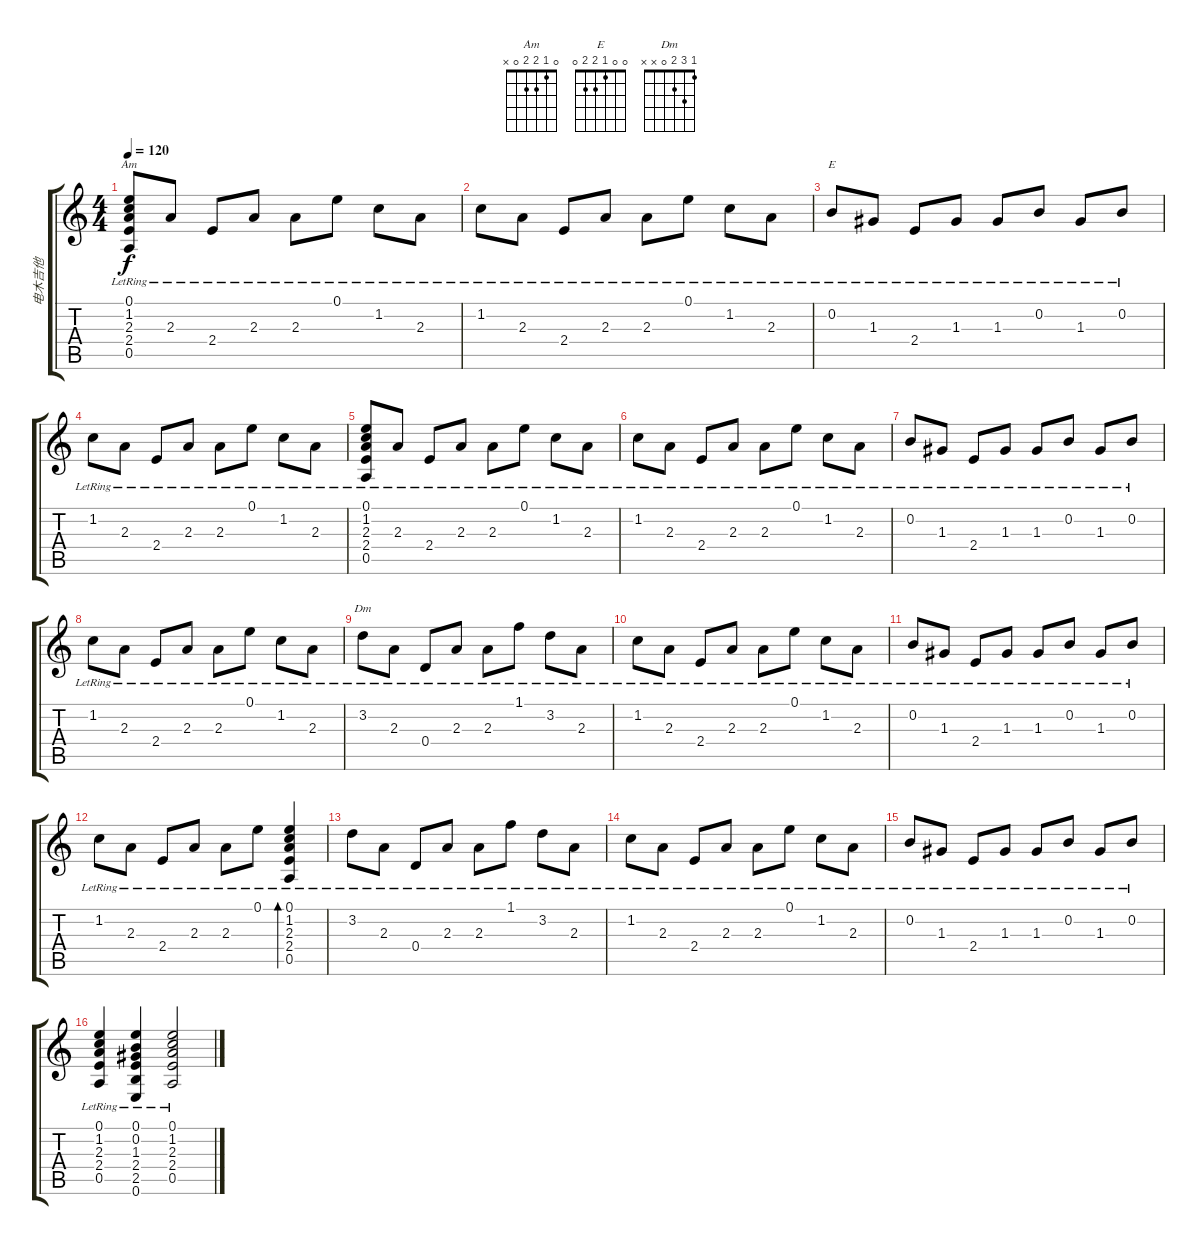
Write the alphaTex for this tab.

\track ("电木吉他" "电木吉他") {instrument acousticguitarsteel}
\staff {score tabs}
\tuning (E4 B3 G3 D3 A2 E2) {hide}
\chord ("Am" 0 1 2 2 0 x)
\chord ("E" 0 0 1 2 2 0)
\chord ("Dm" 1 3 2 0 x x)
\ts (4 4)
\tempo 120
\clef g2
\ks c
(0.1{lr} 1.2{lr} 2.3{lr} 2.4{lr} 0.5{lr}).8{ch "Am" dy f} 2.3{lr}.8 2.4{lr}.8 2.3{lr}.8 2.3{lr}.8 0.1{lr}.8 1.2{lr}.8 2.3{lr}.8 |
1.2{lr}.8 2.3{lr}.8 2.4{lr}.8 2.3{lr}.8 2.3{lr}.8 0.1{lr}.8 1.2{lr}.8 2.3{lr}.8 |
0.2{lr}.8{ch "E"} 1.3{lr}.8 2.4{lr}.8 1.3{lr}.8 1.3{lr}.8 0.2{lr}.8 1.3{lr}.8 0.2{lr}.8 |
1.2{lr}.8 2.3{lr}.8 2.4{lr}.8 2.3{lr}.8 2.3{lr}.8 0.1{lr}.8 1.2{lr}.8 2.3{lr}.8 |
(0.1{lr} 1.2{lr} 2.3{lr} 2.4{lr} 0.5{lr}).8 2.3{lr}.8 2.4{lr}.8 2.3{lr}.8 2.3{lr}.8 0.1{lr}.8 1.2{lr}.8 2.3{lr}.8 |
1.2{lr}.8 2.3{lr}.8 2.4{lr}.8 2.3{lr}.8 2.3{lr}.8 0.1{lr}.8 1.2{lr}.8 2.3{lr}.8 |
0.2{lr}.8 1.3{lr}.8 2.4{lr}.8 1.3{lr}.8 1.3{lr}.8 0.2{lr}.8 1.3{lr}.8 0.2{lr}.8 |
1.2{lr}.8 2.3{lr}.8 2.4{lr}.8 2.3{lr}.8 2.3{lr}.8 0.1{lr}.8 1.2{lr}.8 2.3{lr}.8 |
3.2{lr}.8{ch "Dm"} 2.3{lr}.8 0.4{lr}.8 2.3{lr}.8 2.3{lr}.8 1.1{lr}.8 3.2{lr}.8 2.3{lr}.8 |
1.2{lr}.8 2.3{lr}.8 2.4{lr}.8 2.3{lr}.8 2.3{lr}.8 0.1{lr}.8 1.2{lr}.8 2.3{lr}.8 |
0.2{lr}.8 1.3{lr}.8 2.4{lr}.8 1.3{lr}.8 1.3{lr}.8 0.2{lr}.8 1.3{lr}.8 0.2{lr}.8 |
1.2{lr}.8 2.3{lr}.8 2.4{lr}.8 2.3{lr}.8 2.3{lr}.8 0.1{lr}.8 (0.1{lr} 1.2{lr} 2.3{lr} 2.4{lr} 0.5{lr}).4{bd 120} |
3.2{lr}.8 2.3{lr}.8 0.4{lr}.8 2.3{lr}.8 2.3{lr}.8 1.1{lr}.8 3.2{lr}.8 2.3{lr}.8 |
1.2{lr}.8 2.3{lr}.8 2.4{lr}.8 2.3{lr}.8 2.3{lr}.8 0.1{lr}.8 1.2{lr}.8 2.3{lr}.8 |
0.2{lr}.8 1.3{lr}.8 2.4{lr}.8 1.3{lr}.8 1.3{lr}.8 0.2{lr}.8 1.3{lr}.8 0.2{lr}.8 |
(0.1{lr} 1.2{lr} 2.3{lr} 2.4{lr} 0.5{lr}).4 (0.1{lr} 0.2{lr} 1.3{lr} 2.4{lr} 2.5{lr} 0.6{lr}).4 (0.1{lr} 1.2{lr} 2.3{lr} 2.4{lr} 0.5{lr}).2
